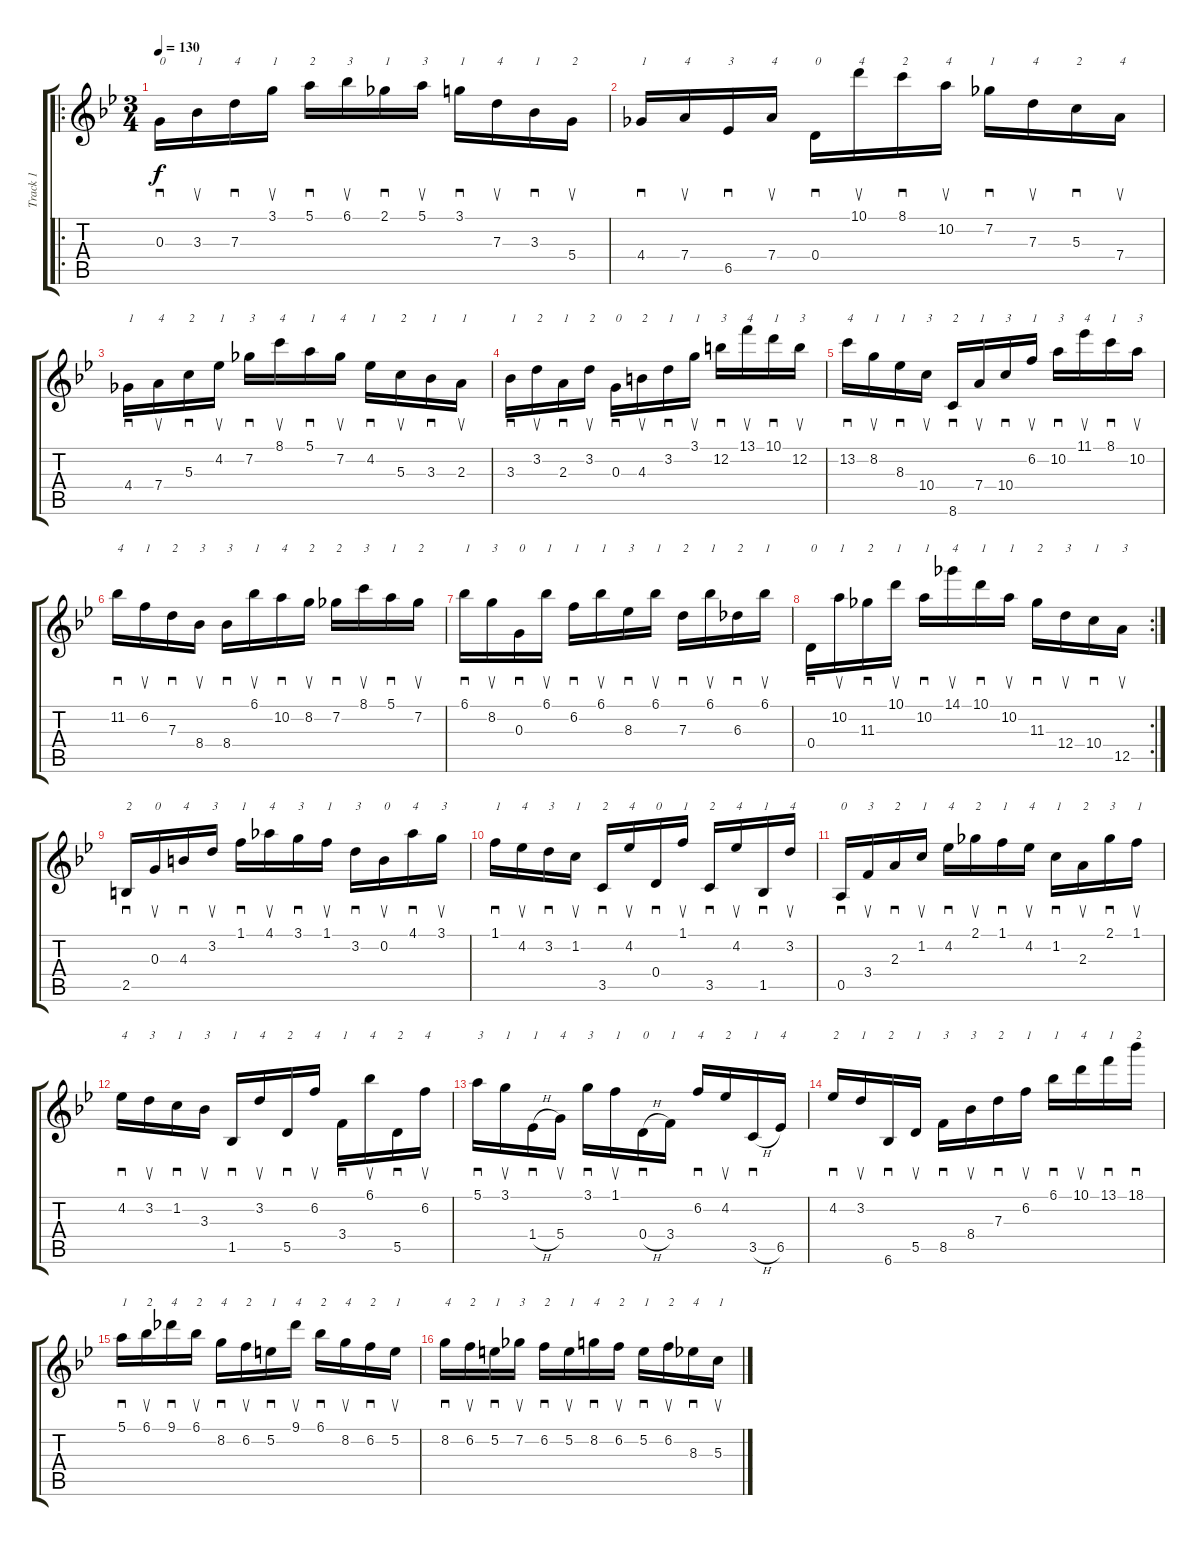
\track ("Track 1" "Track 1") {instrument acousticguitarnylon}
\staff {score tabs}
\tuning (E4 B3 G3 D3 A2 E2) {hide}
\ro
\ts (3 4)
\tempo 130
\clef g2
\ks gminor
0.3.16{sd txt "0" dy f instrument acousticguitarnylon} 3.3.16{su txt "1"} 7.3.16{sd txt "4"} 3.1.16{su txt "1"} 5.1.16{sd txt "2"} 6.1.16{su txt "3"} 2.1.16{sd txt "1"} 5.1.16{su txt "3"} 3.1.16{sd txt "1"} 7.3.16{su txt "4"} 3.3.16{sd txt "1"} 5.4.16{su txt "2"} |
4.4.16{sd txt "1"} 7.4.16{su txt "4"} 6.5.16{sd txt "3"} 7.4.16{su txt "4"} 0.4.16{sd txt "0"} 10.1.16{su txt "4"} 8.1.16{sd txt "2"} 10.2.16{su txt "4"} 7.2.16{sd txt "1"} 7.3.16{su txt "4"} 5.3.16{sd txt "2"} 7.4.16{su txt "4"} |
4.4.16{sd txt "1"} 7.4.16{su txt "4"} 5.3.16{sd txt "2"} 4.2.16{su txt "1"} 7.2.16{sd txt "3"} 8.1.16{su txt "4"} 5.1.16{sd txt "1"} 7.2.16{su txt "4"} 4.2.16{sd txt "1"} 5.3.16{su txt "2"} 3.3.16{sd txt "1"} 2.3.16{su txt "1"} |
3.3.16{sd txt "1"} 3.2.16{su txt "2"} 2.3.16{sd txt "1"} 3.2.16{su txt "2"} 0.3.16{sd txt "0"} 4.3.16{su txt "2"} 3.2.16{sd txt "1"} 3.1.16{su txt "1"} 12.2.16{sd txt "3"} 13.1.16{su txt "4"} 10.1.16{sd txt "1"} 12.2.16{su txt "3"} |
13.2.16{sd txt "4"} 8.2.16{su txt "1"} 8.3.16{sd txt "1"} 10.4.16{su txt "3"} 8.6.16{sd txt "2"} 7.4.16{su txt "1"} 10.4.16{sd txt "3"} 6.2.16{su txt "1"} 10.2.16{sd txt "3"} 11.1.16{su txt "4"} 8.1.16{sd txt "1"} 10.2.16{su txt "3"} |
11.2.16{sd txt "4"} 6.2.16{su txt "1"} 7.3.16{sd txt "2"} 8.4.16{su txt "3"} 8.4.16{sd txt "3"} 6.1.16{su txt "1"} 10.2.16{sd txt "4"} 8.2.16{su txt "2"} 7.2.16{sd txt "2"} 8.1.16{su txt "3"} 5.1.16{sd txt "1"} 7.2.16{su txt "2"} |
6.1.16{sd txt "1"} 8.2.16{su txt "3"} 0.3.16{sd txt "0"} 6.1.16{su txt "1"} 6.2.16{sd txt "1"} 6.1.16{su txt "1"} 8.3.16{sd txt "3"} 6.1.16{su txt "1"} 7.3.16{sd txt "2"} 6.1.16{su txt "1"} 6.3.16{sd txt "2"} 6.1.16{su txt "1"} |
\rc 2
0.4.16{sd txt "0"} 10.2.16{su txt "1"} 11.3.16{sd txt "2"} 10.1.16{su txt "1"} 10.2.16{sd txt "1"} 14.1.16{su txt "4"} 10.1.16{sd txt "1"} 10.2.16{su txt "1"} 11.3.16{sd txt "2"} 12.4.16{su txt "3"} 10.4.16{sd txt "1"} 12.5.16{su txt "3"} |
2.5.16{sd txt "2"} 0.3.16{su txt "0"} 4.3.16{sd txt "4"} 3.2.16{su txt "3"} 1.1.16{sd txt "1"} 4.1.16{su txt "4"} 3.1.16{sd txt "3"} 1.1.16{su txt "1"} 3.2.16{sd txt "3"} 0.2.16{su txt "0"} 4.1.16{sd txt "4"} 3.1.16{su txt "3"} |
1.1.16{sd txt "1"} 4.2.16{su txt "4"} 3.2.16{sd txt "3"} 1.2.16{su txt "1"} 3.5.16{sd txt "2"} 4.2.16{su txt "4"} 0.4.16{sd txt "0"} 1.1.16{su txt "1"} 3.5.16{sd txt "2"} 4.2.16{su txt "4"} 1.5.16{sd txt "1"} 3.2.16{su txt "4"} |
0.5.16{sd txt "0"} 3.4.16{su txt "3"} 2.3.16{sd txt "2"} 1.2.16{su txt "1"} 4.2.16{sd txt "4"} 2.1.16{su txt "2"} 1.1.16{sd txt "1"} 4.2.16{su txt "4"} 1.2.16{sd txt "1"} 2.3.16{su txt "2"} 2.1.16{sd txt "3"} 1.1.16{su txt "1"} |
4.2.16{sd txt "4"} 3.2.16{su txt "3"} 1.2.16{sd txt "1"} 3.3.16{su txt "3"} 1.5.16{sd txt "1"} 3.2.16{su txt "4"} 5.5.16{sd txt "2"} 6.2.16{su txt "4"} 3.4.16{sd txt "1"} 6.1.16{su txt "4"} 5.5.16{sd txt "2"} 6.2.16{su txt "4"} |
5.1.16{sd txt "3"} 3.1.16{su txt "1"} 1.4{h}.16{sd txt "1"} 5.4.16{su txt "4"} 3.1.16{sd txt "3"} 1.1.16{su txt "1"} 0.4{h}.16{sd txt "0"} 3.4.16{txt "1"} 6.2.16{sd txt "4"} 4.2.16{su txt "2"} 3.5{h}.16{sd txt "1"} 6.5.16{txt "4"} |
4.2.16{sd txt "2"} 3.2.16{su txt "1"} 6.6.16{sd txt "2"} 5.5.16{su txt "1"} 8.5.16{sd txt "3"} 8.4.16{su txt "3"} 7.3.16{sd txt "2"} 6.2.16{su txt "1"} 6.1.16{sd txt "1"} 10.1.16{su txt "4"} 13.1.16{sd txt "1"} 18.1.16{sd txt "2"} |
5.1.16{sd txt "1"} 6.1.16{su txt "2"} 9.1.16{sd txt "4"} 6.1.16{su txt "2"} 8.2.16{sd txt "4"} 6.2.16{su txt "2"} 5.2.16{sd txt "1"} 9.1.16{su txt "4"} 6.1.16{sd txt "2"} 8.2.16{su txt "4"} 6.2.16{sd txt "2"} 5.2.16{su txt "1"} |
8.2.16{sd txt "4"} 6.2.16{su txt "2"} 5.2.16{sd txt "1"} 7.2.16{su txt "3"} 6.2.16{sd txt "2"} 5.2.16{su txt "1"} 8.2.16{sd txt "4"} 6.2.16{su txt "2"} 5.2.16{sd txt "1"} 6.2.16{su txt "2"} 8.3.16{sd txt "4"} 5.3.16{su txt "1"}
